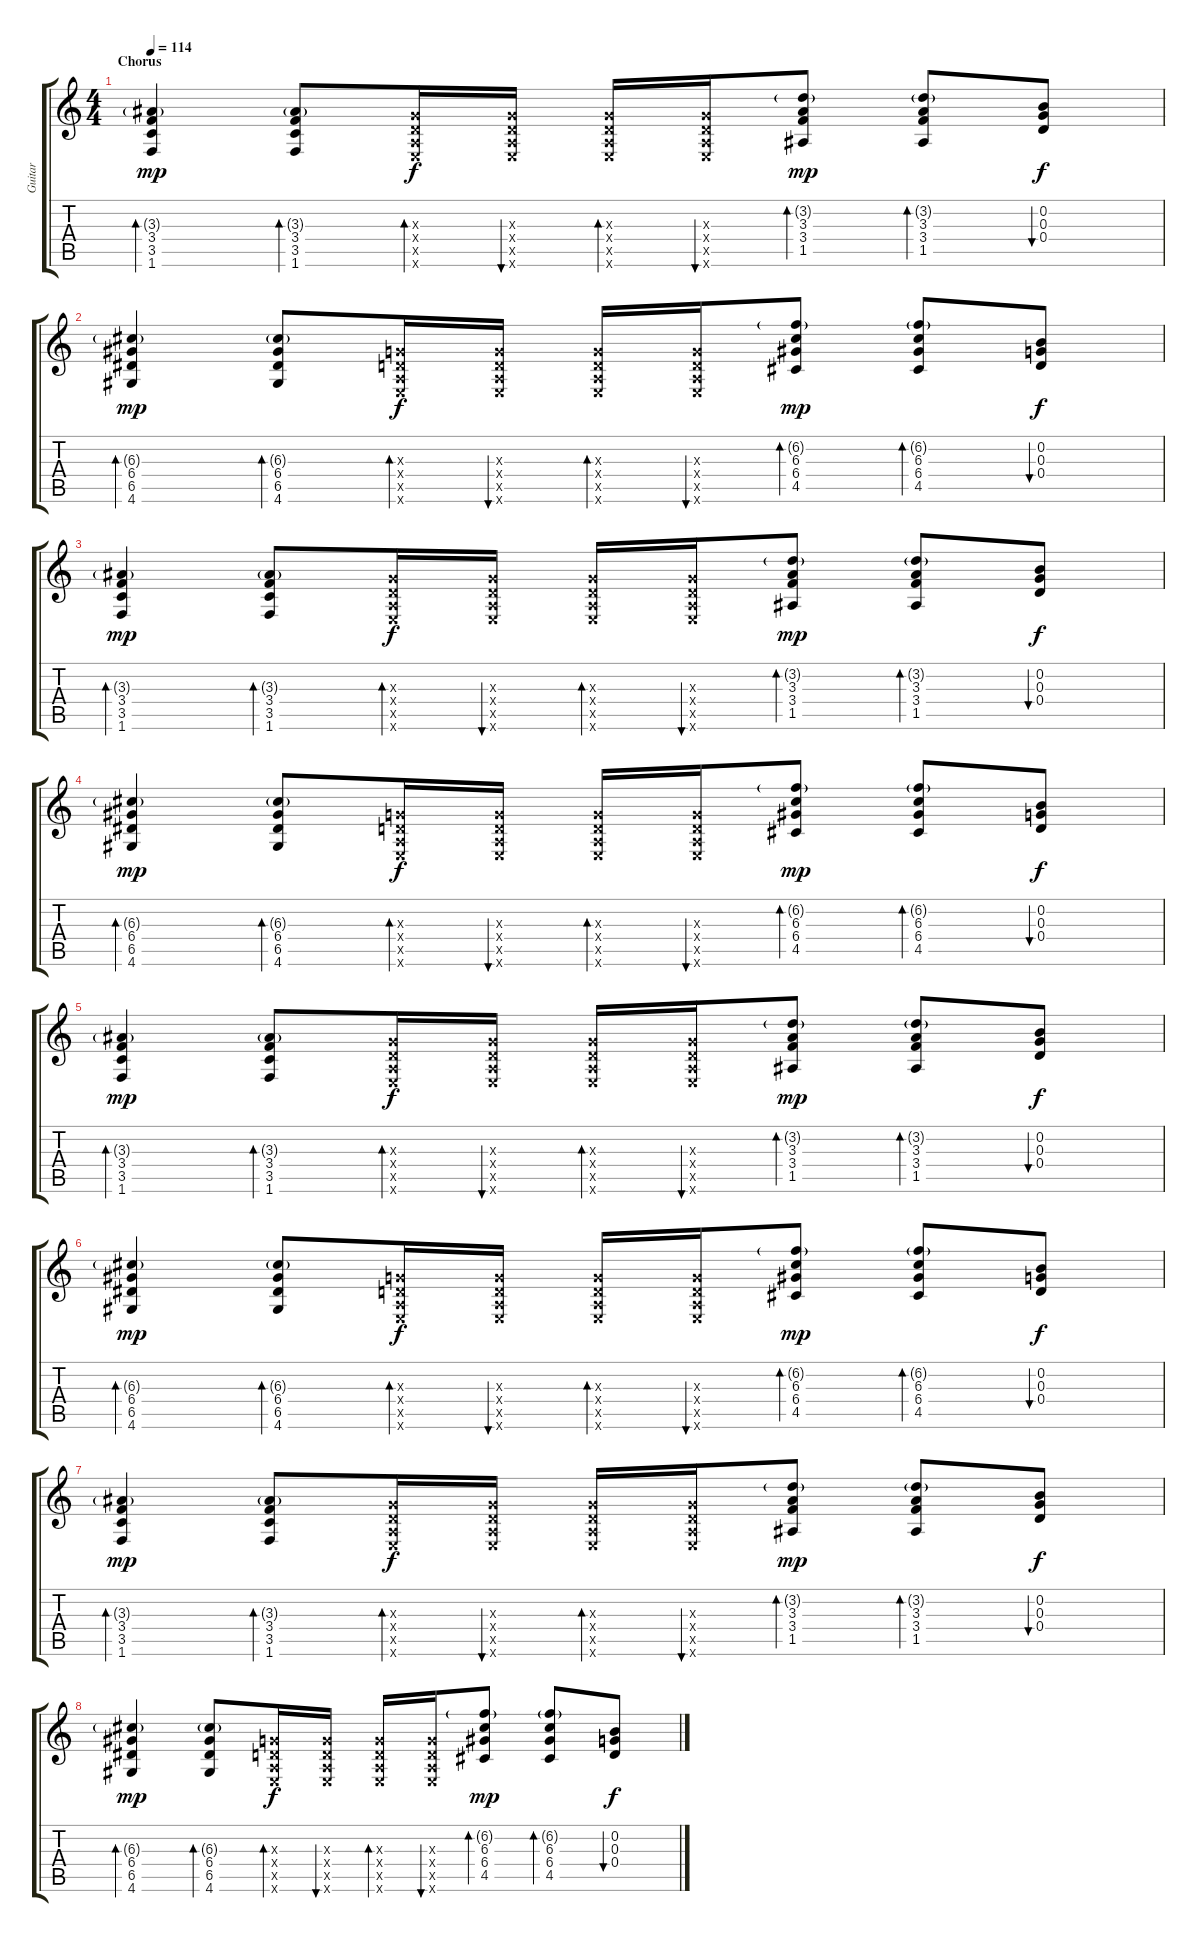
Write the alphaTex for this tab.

\track ("Guitar" "Guitar") {instrument electricguitarclean}
\staff {score tabs}
\tuning (E4 B3 G3 D3 A2 E2) {hide}
\ts (4 4)
\section ("" "Chorus")
\tempo 114
\clef g2
\ks c
(3.3{g} 3.4 3.5 1.6).4{bd 60 dy mp} (3.3{g} 3.4 3.5 1.6).8{bd 60} (0.3{x} 0.4{x} 0.5{x} 0.6{x}).16{bd 60 dy f} (0.3{x} 0.4{x} 0.5{x} 0.6{x}).16{bu 60} (0.3{x} 0.4{x} 0.5{x} 0.6{x}).16{bd 60} (0.3{x} 0.4{x} 0.5{x} 0.6{x}).16{bu 60} (3.2{g} 3.3 3.4 1.5).8{bd 60 dy mp} (3.2{g} 3.3 3.4 1.5).8{bd 60} (0.2 0.3 0.4).8{bu 60 dy f} |
(6.3{g} 6.4 6.5 4.6).4{bd 60 dy mp} (6.3{g} 6.4 6.5 4.6).8{bd 60} (0.3{x} 0.4{x} 0.5{x} 0.6{x}).16{bd 60 dy f} (0.3{x} 0.4{x} 0.5{x} 0.6{x}).16{bu 60} (0.3{x} 0.4{x} 0.5{x} 0.6{x}).16{bd 60} (0.3{x} 0.4{x} 0.5{x} 0.6{x}).16{bu 60} (6.2{g} 6.3 6.4 4.5).8{bd 60 dy mp} (6.2{g} 6.3 6.4 4.5).8{bd 60} (0.2 0.3 0.4).8{bu 60 dy f} |
(3.3{g} 3.4 3.5 1.6).4{bd 60 dy mp} (3.3{g} 3.4 3.5 1.6).8{bd 60} (0.3{x} 0.4{x} 0.5{x} 0.6{x}).16{bd 60 dy f} (0.3{x} 0.4{x} 0.5{x} 0.6{x}).16{bu 60} (0.3{x} 0.4{x} 0.5{x} 0.6{x}).16{bd 60} (0.3{x} 0.4{x} 0.5{x} 0.6{x}).16{bu 60} (3.2{g} 3.3 3.4 1.5).8{bd 60 dy mp} (3.2{g} 3.3 3.4 1.5).8{bd 60} (0.2 0.3 0.4).8{bu 60 dy f} |
(6.3{g} 6.4 6.5 4.6).4{bd 60 dy mp} (6.3{g} 6.4 6.5 4.6).8{bd 60} (0.3{x} 0.4{x} 0.5{x} 0.6{x}).16{bd 60 dy f} (0.3{x} 0.4{x} 0.5{x} 0.6{x}).16{bu 60} (0.3{x} 0.4{x} 0.5{x} 0.6{x}).16{bd 60} (0.3{x} 0.4{x} 0.5{x} 0.6{x}).16{bu 60} (6.2{g} 6.3 6.4 4.5).8{bd 60 dy mp} (6.2{g} 6.3 6.4 4.5).8{bd 60} (0.2 0.3 0.4).8{bu 60 dy f} |
(3.3{g} 3.4 3.5 1.6).4{bd 60 dy mp} (3.3{g} 3.4 3.5 1.6).8{bd 60} (0.3{x} 0.4{x} 0.5{x} 0.6{x}).16{bd 60 dy f} (0.3{x} 0.4{x} 0.5{x} 0.6{x}).16{bu 60} (0.3{x} 0.4{x} 0.5{x} 0.6{x}).16{bd 60} (0.3{x} 0.4{x} 0.5{x} 0.6{x}).16{bu 60} (3.2{g} 3.3 3.4 1.5).8{bd 60 dy mp} (3.2{g} 3.3 3.4 1.5).8{bd 60} (0.2 0.3 0.4).8{bu 60 dy f} |
(6.3{g} 6.4 6.5 4.6).4{bd 60 dy mp} (6.3{g} 6.4 6.5 4.6).8{bd 60} (0.3{x} 0.4{x} 0.5{x} 0.6{x}).16{bd 60 dy f} (0.3{x} 0.4{x} 0.5{x} 0.6{x}).16{bu 60} (0.3{x} 0.4{x} 0.5{x} 0.6{x}).16{bd 60} (0.3{x} 0.4{x} 0.5{x} 0.6{x}).16{bu 60} (6.2{g} 6.3 6.4 4.5).8{bd 60 dy mp} (6.2{g} 6.3 6.4 4.5).8{bd 60} (0.2 0.3 0.4).8{bu 60 dy f} |
(3.3{g} 3.4 3.5 1.6).4{bd 60 dy mp} (3.3{g} 3.4 3.5 1.6).8{bd 60} (0.3{x} 0.4{x} 0.5{x} 0.6{x}).16{bd 60 dy f} (0.3{x} 0.4{x} 0.5{x} 0.6{x}).16{bu 60} (0.3{x} 0.4{x} 0.5{x} 0.6{x}).16{bd 60} (0.3{x} 0.4{x} 0.5{x} 0.6{x}).16{bu 60} (3.2{g} 3.3 3.4 1.5).8{bd 60 dy mp} (3.2{g} 3.3 3.4 1.5).8{bd 60} (0.2 0.3 0.4).8{bu 60 dy f} |
(6.3{g} 6.4 6.5 4.6).4{bd 60 dy mp} (6.3{g} 6.4 6.5 4.6).8{bd 60} (0.3{x} 0.4{x} 0.5{x} 0.6{x}).16{bd 60 dy f} (0.3{x} 0.4{x} 0.5{x} 0.6{x}).16{bu 60} (0.3{x} 0.4{x} 0.5{x} 0.6{x}).16{bd 60} (0.3{x} 0.4{x} 0.5{x} 0.6{x}).16{bu 60} (6.2{g} 6.3 6.4 4.5).8{bd 60 dy mp} (6.2{g} 6.3 6.4 4.5).8{bd 60} (0.2 0.3 0.4).8{bu 60 dy f}
